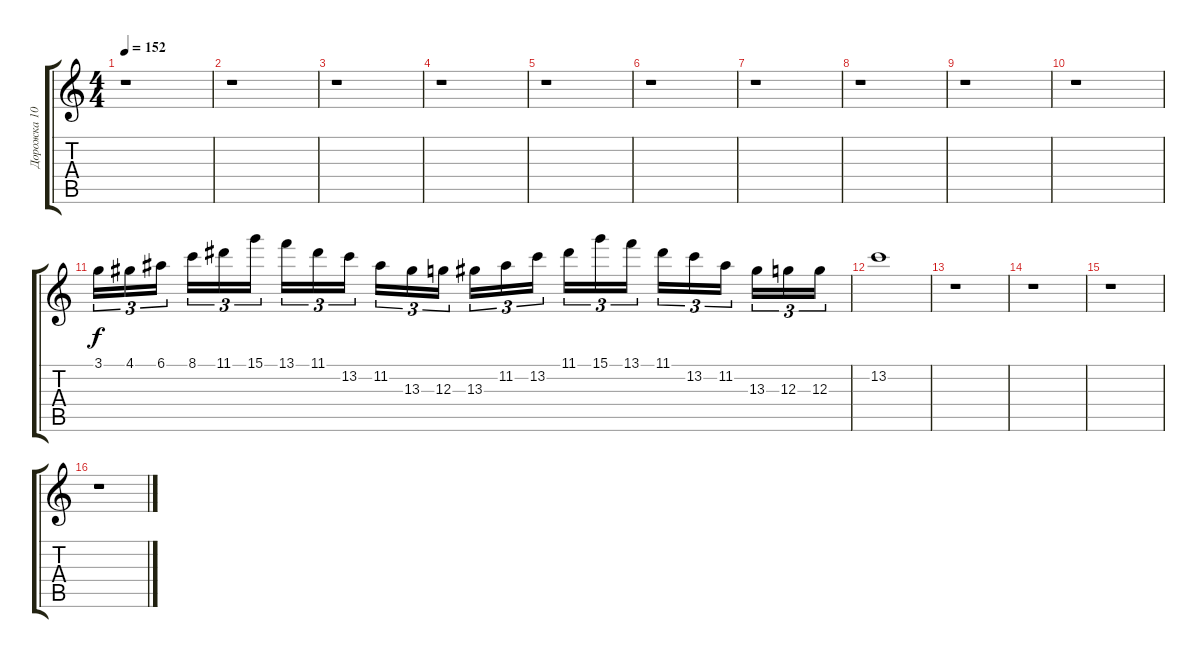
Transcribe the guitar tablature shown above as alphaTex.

\track ("Дорожка 10" "Дорожка 10") {instrument overdrivenguitar}
\staff {score tabs}
\tuning (E4 B3 G3 D3 A2 E2) {hide}
\ts (4 4)
\tempo 152
\clef g2
\ks c
r.1{dy f} |
r.1 |
r.1 |
r.1 |
r.1 |
r.1 |
r.1 |
r.1 |
r.1 |
r.1 |
3.1.16{tu (3 2)} 4.1.16{tu (3 2)} 6.1.16{tu (3 2)} 8.1.16{tu (3 2)} 11.1.16{tu (3 2)} 15.1.16{tu (3 2)} 13.1.16{tu (3 2)} 11.1.16{tu (3 2)} 13.2.16{tu (3 2)} 11.2.16{tu (3 2)} 13.3.16{tu (3 2)} 12.3.16{tu (3 2)} 13.3.16{tu (3 2)} 11.2.16{tu (3 2)} 13.2.16{tu (3 2)} 11.1.16{tu (3 2)} 15.1.16{tu (3 2)} 13.1.16{tu (3 2)} 11.1.16{tu (3 2)} 13.2.16{tu (3 2)} 11.2.16{tu (3 2)} 13.3.16{tu (3 2)} 12.3.16{tu (3 2)} 12.3.16{tu (3 2)} |
13.2.1 |
r.1 |
r.1 |
r.1 |
r.1
